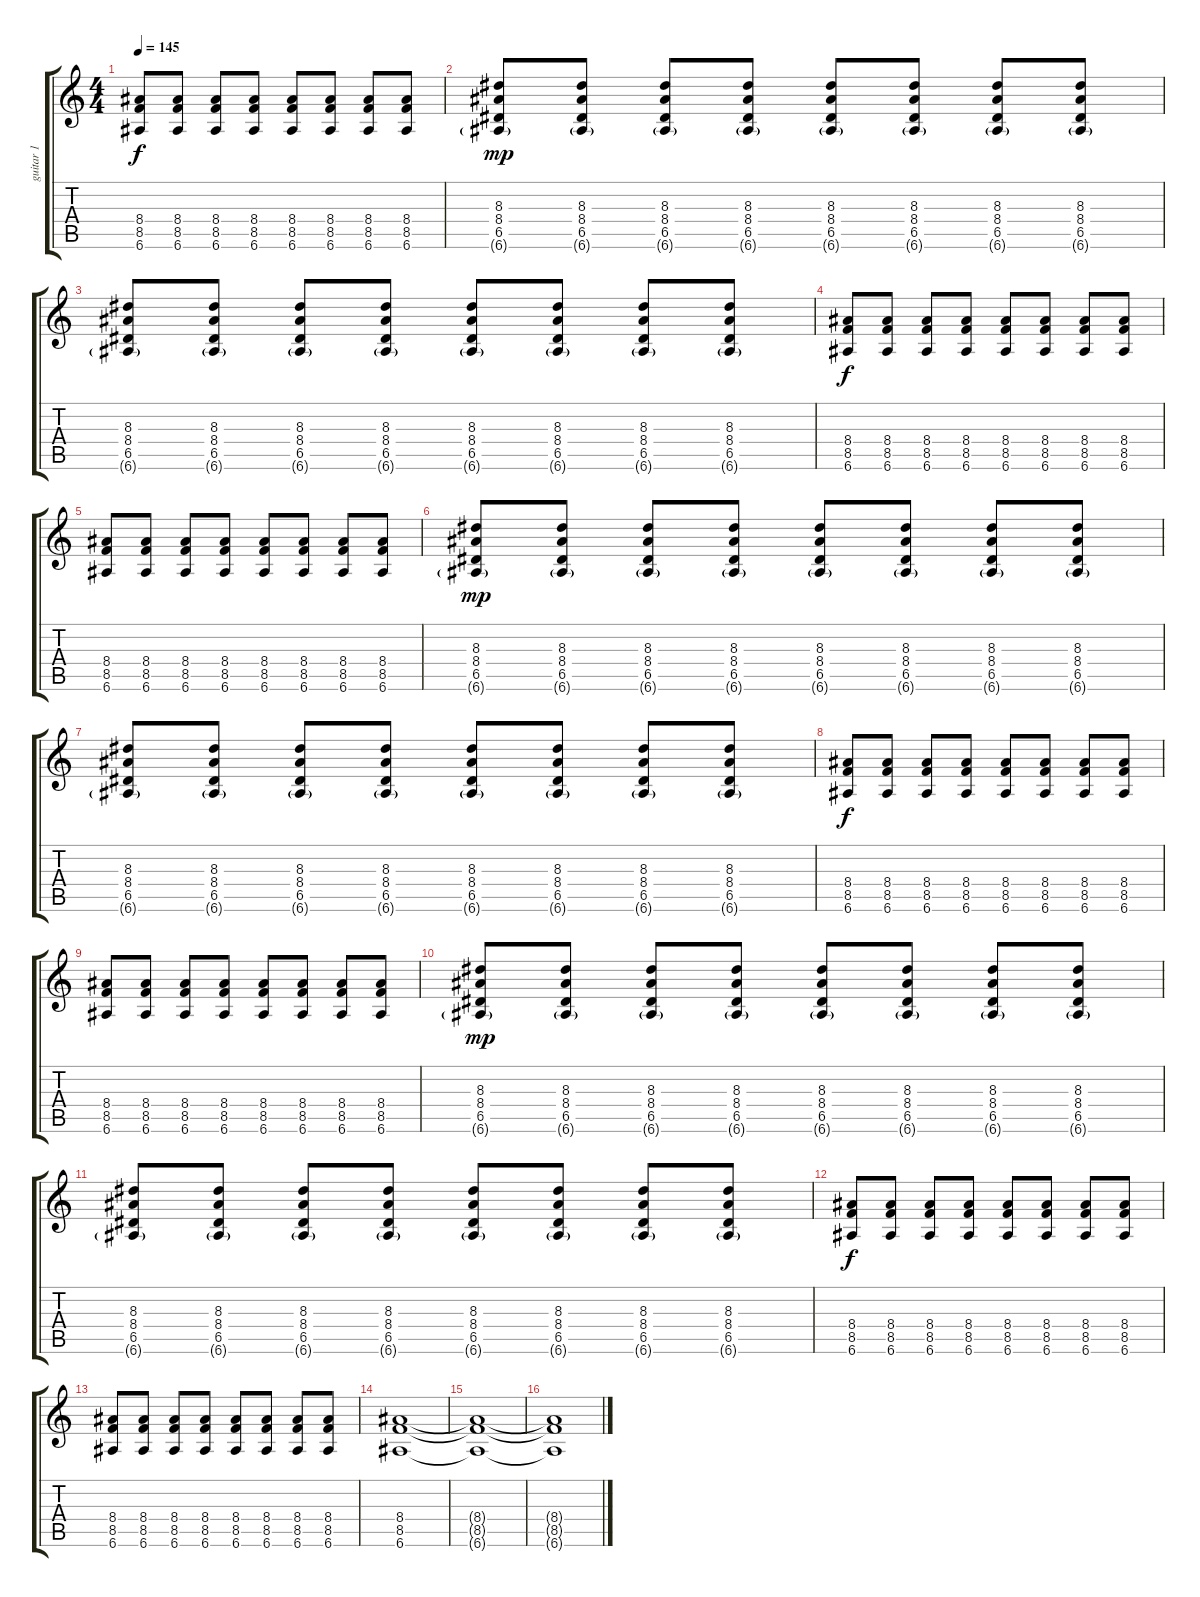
\track ("guitar 1" "guitar 1") {instrument distortionguitar}
\staff {score tabs}
\tuning (E4 B3 G3 D3 A2 E2) {hide}
\ts (4 4)
\tempo 145
\clef g2
\ks c
(8.4 8.5 6.6).8{dy f} (8.4 8.5 6.6).8 (8.4 8.5 6.6).8 (8.4 8.5 6.6).8 (8.4 8.5 6.6).8 (8.4 8.5 6.6).8 (8.4 8.5 6.6).8 (8.4 8.5 6.6).8 |
(8.3 8.4 6.5 6.6{g}).8{dy mp} (8.3 8.4 6.5 6.6{g}).8 (8.3 8.4 6.5 6.6{g}).8 (8.3 8.4 6.5 6.6{g}).8 (8.3 8.4 6.5 6.6{g}).8 (8.3 8.4 6.5 6.6{g}).8 (8.3 8.4 6.5 6.6{g}).8 (8.3 8.4 6.5 6.6{g}).8 |
(8.3 8.4 6.5 6.6{g}).8 (8.3 8.4 6.5 6.6{g}).8 (8.3 8.4 6.5 6.6{g}).8 (8.3 8.4 6.5 6.6{g}).8 (8.3 8.4 6.5 6.6{g}).8 (8.3 8.4 6.5 6.6{g}).8 (8.3 8.4 6.5 6.6{g}).8 (8.3 8.4 6.5 6.6{g}).8 |
(8.4 8.5 6.6).8{dy f} (8.4 8.5 6.6).8 (8.4 8.5 6.6).8 (8.4 8.5 6.6).8 (8.4 8.5 6.6).8 (8.4 8.5 6.6).8 (8.4 8.5 6.6).8 (8.4 8.5 6.6).8 |
(8.4 8.5 6.6).8 (8.4 8.5 6.6).8 (8.4 8.5 6.6).8 (8.4 8.5 6.6).8 (8.4 8.5 6.6).8 (8.4 8.5 6.6).8 (8.4 8.5 6.6).8 (8.4 8.5 6.6).8 |
(8.3 8.4 6.5 6.6{g}).8{dy mp} (8.3 8.4 6.5 6.6{g}).8 (8.3 8.4 6.5 6.6{g}).8 (8.3 8.4 6.5 6.6{g}).8 (8.3 8.4 6.5 6.6{g}).8 (8.3 8.4 6.5 6.6{g}).8 (8.3 8.4 6.5 6.6{g}).8 (8.3 8.4 6.5 6.6{g}).8 |
(8.3 8.4 6.5 6.6{g}).8 (8.3 8.4 6.5 6.6{g}).8 (8.3 8.4 6.5 6.6{g}).8 (8.3 8.4 6.5 6.6{g}).8 (8.3 8.4 6.5 6.6{g}).8 (8.3 8.4 6.5 6.6{g}).8 (8.3 8.4 6.5 6.6{g}).8 (8.3 8.4 6.5 6.6{g}).8 |
(8.4 8.5 6.6).8{dy f} (8.4 8.5 6.6).8 (8.4 8.5 6.6).8 (8.4 8.5 6.6).8 (8.4 8.5 6.6).8 (8.4 8.5 6.6).8 (8.4 8.5 6.6).8 (8.4 8.5 6.6).8 |
(8.4 8.5 6.6).8 (8.4 8.5 6.6).8 (8.4 8.5 6.6).8 (8.4 8.5 6.6).8 (8.4 8.5 6.6).8 (8.4 8.5 6.6).8 (8.4 8.5 6.6).8 (8.4 8.5 6.6).8 |
(8.3 8.4 6.5 6.6{g}).8{dy mp} (8.3 8.4 6.5 6.6{g}).8 (8.3 8.4 6.5 6.6{g}).8 (8.3 8.4 6.5 6.6{g}).8 (8.3 8.4 6.5 6.6{g}).8 (8.3 8.4 6.5 6.6{g}).8 (8.3 8.4 6.5 6.6{g}).8 (8.3 8.4 6.5 6.6{g}).8 |
(8.3 8.4 6.5 6.6{g}).8 (8.3 8.4 6.5 6.6{g}).8 (8.3 8.4 6.5 6.6{g}).8 (8.3 8.4 6.5 6.6{g}).8 (8.3 8.4 6.5 6.6{g}).8 (8.3 8.4 6.5 6.6{g}).8 (8.3 8.4 6.5 6.6{g}).8 (8.3 8.4 6.5 6.6{g}).8 |
(8.4 8.5 6.6).8{dy f} (8.4 8.5 6.6).8 (8.4 8.5 6.6).8 (8.4 8.5 6.6).8 (8.4 8.5 6.6).8 (8.4 8.5 6.6).8 (8.4 8.5 6.6).8 (8.4 8.5 6.6).8 |
(8.4 8.5 6.6).8 (8.4 8.5 6.6).8 (8.4 8.5 6.6).8 (8.4 8.5 6.6).8 (8.4 8.5 6.6).8 (8.4 8.5 6.6).8 (8.4 8.5 6.6).8 (8.4 8.5 6.6).8 |
(8.4 8.5 6.6).1 |
(8.4{t} 8.5{t} 6.6{t}).1 |
(8.4{t} 8.5{t} 6.6{t}).1
